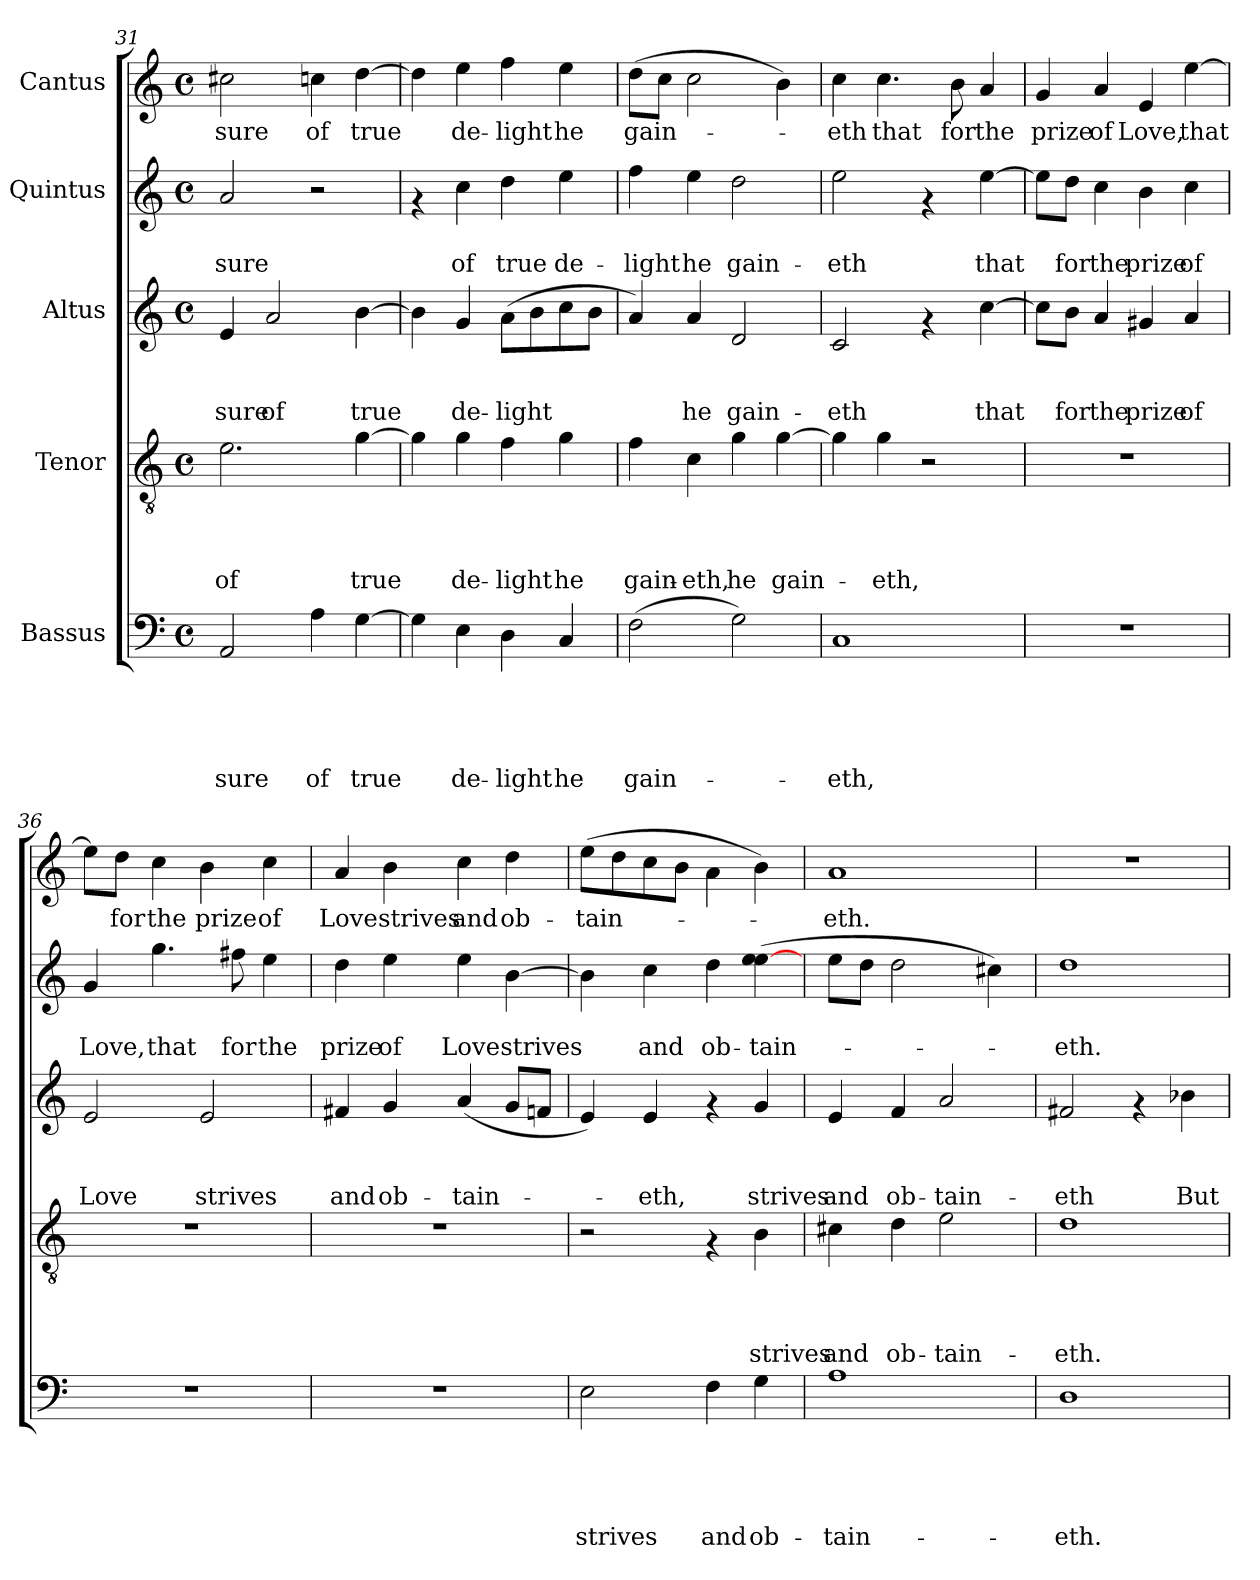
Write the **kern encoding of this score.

**kern	**text	**text	**text	**text	**text	**kern	**text	**text	**text	**text	**kern	**text	**text	**text	**kern	**text	**text	**kern	**text
*part5	*part5	*part5	*part5	*part5	*part5	*part4	*part4	*part4	*part4	*part4	*part3	*part3	*part3	*part3	*part2	*part2	*part2	*part1	*part1
*staff5	*staff5	*staff5	*staff5	*staff5	*staff5	*staff4	*staff4	*staff4	*staff4	*staff4	*staff3	*staff3	*staff3	*staff3	*staff2	*staff2	*staff2	*staff1	*staff1
*I"Bassus	*	*	*	*	*	*I"Tenor	*	*	*	*	*I"Altus	*	*	*	*I"Quintus	*	*	*I"Cantus	*
*clefF4	*	*	*	*	*	*clefGv2	*	*	*	*	*clefG2	*	*	*	*clefG2	*	*	*clefG2	*
*k[]	*	*	*	*	*	*k[]	*	*	*	*	*k[]	*	*	*	*k[]	*	*	*k[]	*
*C:	*	*	*	*	*	*C:	*	*	*	*	*C:	*	*	*	*C:	*	*	*C:	*
*M4/4	*	*	*	*	*	*M4/4	*	*	*	*	*M4/4	*	*	*	*M4/4	*	*	*M4/4	*
*met(c)	*	*	*	*	*	*met(c)	*	*	*	*	*met(c)	*	*	*	*met(c)	*	*	*met(c)	*
=31	=31	=31	=31	=31	=31	=31	=31	=31	=31	=31	=31	=31	=31	=31	=31	=31	=31	=31	=31
!	!	!	!	!	!LO:LY:b	!	!	!	!	!LO:LY:b	!	!	!	!LO:LY:b	!	!	!LO:LY:b	!	!LO:LY:b
2AA/	.	.	.	.	-sure	2.e\	.	.	.	of	4e/	.	.	-sure	2a/	.	-sure	2cc#X\	-sure
!	!	!	!	!	!	!	!	!	!	!	!	!	!	!LO:LY:b	!	!	!	!	!
.	.	.	.	.	.	.	.	.	.	.	2a/	.	.	of	.	.	.	.	.
!	!	!	!	!	!LO:LY:b	!	!	!	!	!	!	!	!	!	!	!	!	!	!LO:LY:b
4A\	.	.	.	.	of	.	.	.	.	.	.	.	.	.	2r	.	.	4ccn\	of
!	!	!	!	!	!LO:LY:b	!	!	!	!	!LO:LY:b	!	!	!	!LO:LY:b	!	!	!	!	!LO:LY:b
[>4G\	.	.	.	.	true	[>4g\	.	.	.	true	[>4b\	.	.	true	.	.	.	[>4dd\	true
!!LO:PB:g=z
=32	=32	=32	=32	=32	=32	=32	=32	=32	=32	=32	=32	=32	=32	=32	=32	=32	=32	=32	=32
4G\]	.	.	.	.	.	4g\]	.	.	.	.	4b\]	.	.	.	4rf	.	.	4dd\]	.
!	!	!	!	!	!LO:LY:b	!	!	!	!	!LO:LY:b	!	!	!	!LO:LY:b	!	!	!LO:LY:b	!	!LO:LY:b
4E\	.	.	.	.	de-	4g\	.	.	.	de-	4g/	.	.	de-	4cc\	.	of	4ee\	de-
!	!	!	!	!	!LO:LY:b	!	!	!	!	!LO:LY:b	!	!	!	!LO:LY:b	!	!	!LO:LY:b	!	!LO:LY:b
4D\	.	.	.	.	-light	4f\	.	.	.	-light	(>8a\L	.	.	-light	4dd\	.	true	4ff\	-light
.	.	.	.	.	.	.	.	.	.	.	8b\	.	.	.	.	.	.	.	.
!	!	!	!	!	!LO:LY:b	!	!	!	!	!LO:LY:b	!	!	!	!	!	!	!LO:LY:b	!	!LO:LY:b
4C/	.	.	.	.	he	4g\	.	.	.	he	8cc\	.	.	.	4ee\	.	de-	4ee\	he
.	.	.	.	.	.	.	.	.	.	.	8b\J	.	.	.	.	.	.	.	.
=33	=33	=33	=33	=33	=33	=33	=33	=33	=33	=33	=33	=33	=33	=33	=33	=33	=33	=33	=33
!	!	!	!	!	!LO:LY:b	!	!	!	!	!LO:LY:b	!	!	!	!	!	!	!LO:LY:b	!	!LO:LY:b
(>2F\	.	.	.	.	gain-	4f\	.	.	.	gain-	4a/)	.	.	.	4ff\	.	-light	(>8dd\L	gain-
.	.	.	.	.	.	.	.	.	.	.	.	.	.	.	.	.	.	8cc\J	.
!	!	!	!	!	!	!	!	!	!	!LO:LY:b	!	!	!	!LO:LY:b	!	!	!LO:LY:b	!	!
.	.	.	.	.	.	4c\	.	.	.	-eth,	4a/	.	.	he	4ee\	.	he	2cc\	.
!	!	!	!	!	!	!	!	!	!	!LO:LY:b	!	!	!	!LO:LY:b	!	!	!LO:LY:b	!	!
2G\)	.	.	.	.	.	4g\	.	.	.	he	2d/	.	.	gain-	2dd\	.	gain-	.	.
!	!	!	!	!	!	!	!	!	!	!LO:LY:b	!	!	!	!	!	!	!	!	!
.	.	.	.	.	.	[>4g\	.	.	.	gain-	.	.	.	.	.	.	.	4b\)	.
=34	=34	=34	=34	=34	=34	=34	=34	=34	=34	=34	=34	=34	=34	=34	=34	=34	=34	=34	=34
!	!	!	!	!	!LO:LY:b	!	!	!	!	!	!	!	!	!LO:LY:b	!	!	!LO:LY:b	!	!LO:LY:b
1C	.	.	.	.	-eth,	4g\]	.	.	.	.	2c/	.	.	-eth	2ee\	.	-eth	4cc\	-eth
!	!	!	!	!	!	!	!	!	!	!LO:LY:b	!	!	!	!	!	!	!	!	!LO:LY:b
.	.	.	.	.	.	4g\	.	.	.	-eth,	.	.	.	.	.	.	.	4.cc\	that
.	.	.	.	.	.	2r	.	.	.	.	4rf	.	.	.	4rf	.	.	.	.
!	!	!	!	!	!	!	!	!	!	!	!	!	!	!	!	!	!	!	!LO:LY:b
.	.	.	.	.	.	.	.	.	.	.	.	.	.	.	.	.	.	8b\	for
!	!	!	!	!	!	!	!	!	!	!	!	!	!	!LO:LY:b	!	!	!LO:LY:b	!	!LO:LY:b
.	.	.	.	.	.	.	.	.	.	.	[>4cc\	.	.	that	[>4ee\	.	that	4a/	the
=35	=35	=35	=35	=35	=35	=35	=35	=35	=35	=35	=35	=35	=35	=35	=35	=35	=35	=35	=35
!	!	!	!	!	!	!	!	!	!	!	!	!	!	!	!	!	!	!	!LO:LY:b
1r	.	.	.	.	.	1r	.	.	.	.	8cc\L]	.	.	.	8ee\L]	.	.	4g/	prize
!	!	!	!	!	!	!	!	!	!	!	!	!	!	!LO:LY:b	!	!	!LO:LY:b	!	!
.	.	.	.	.	.	.	.	.	.	.	8b\J	.	.	for	8dd\J	.	for	.	.
!	!	!	!	!	!	!	!	!	!	!	!	!	!	!LO:LY:b	!	!	!LO:LY:b	!	!LO:LY:b
.	.	.	.	.	.	.	.	.	.	.	4a/	.	.	the	4cc\	.	the	4a/	of
!	!	!	!	!	!	!	!	!	!	!	!	!	!	!LO:LY:b	!	!	!LO:LY:b	!	!LO:LY:b
.	.	.	.	.	.	.	.	.	.	.	4g#X/	.	.	prize	4b\	.	prize	4e/	Love,
!	!	!	!	!	!	!	!	!	!	!	!	!	!	!LO:LY:b	!	!	!LO:LY:b	!	!LO:LY:b
.	.	.	.	.	.	.	.	.	.	.	4a/	.	.	of	4cc\	.	of	[>4ee\	that
=36	=36	=36	=36	=36	=36	=36	=36	=36	=36	=36	=36	=36	=36	=36	=36	=36	=36	=36	=36
!	!	!	!	!	!	!	!	!	!	!	!	!	!	!LO:LY:b	!	!	!LO:LY:b	!	!
1r	.	.	.	.	.	1r	.	.	.	.	2e/	.	.	Love	4g/	.	Love,	8ee\L]	.
!	!	!	!	!	!	!	!	!	!	!	!	!	!	!	!	!	!	!	!LO:LY:b
.	.	.	.	.	.	.	.	.	.	.	.	.	.	.	.	.	.	8dd\J	for
!	!	!	!	!	!	!	!	!	!	!	!	!	!	!	!	!	!LO:LY:b	!	!LO:LY:b
.	.	.	.	.	.	.	.	.	.	.	.	.	.	.	4.gg\	.	that	4cc\	the
!	!	!	!	!	!	!	!	!	!	!	!	!	!	!LO:LY:b	!	!	!	!	!LO:LY:b
.	.	.	.	.	.	.	.	.	.	.	2e/	.	.	strives	.	.	.	4b\	prize
!	!	!	!	!	!	!	!	!	!	!	!	!	!	!	!	!	!LO:LY:b	!	!
.	.	.	.	.	.	.	.	.	.	.	.	.	.	.	8ff#X\	.	for	.	.
!	!	!	!	!	!	!	!	!	!	!	!	!	!	!	!	!	!LO:LY:b	!	!LO:LY:b
.	.	.	.	.	.	.	.	.	.	.	.	.	.	.	4ee\	.	the	4cc\	of
!!LO:LB:g=z
=37	=37	=37	=37	=37	=37	=37	=37	=37	=37	=37	=37	=37	=37	=37	=37	=37	=37	=37	=37
!	!	!	!	!	!	!	!	!	!	!	!	!	!	!LO:LY:b	!	!	!LO:LY:b	!	!LO:LY:b
1r	.	.	.	.	.	1r	.	.	.	.	4f#X/	.	.	and	4dd\	.	prize	4a/	Love
!	!	!	!	!	!	!	!	!	!	!	!	!	!	!LO:LY:b	!	!	!LO:LY:b	!	!LO:LY:b
.	.	.	.	.	.	.	.	.	.	.	4g/	.	.	ob-	4ee\	.	of	4b\	strives
!	!	!	!	!	!	!	!	!	!	!	!	!	!	!LO:LY:b	!	!	!LO:LY:b	!	!LO:LY:b
.	.	.	.	.	.	.	.	.	.	.	(<4a/	.	.	-tain-	4ee\	.	Love	4cc\	and
!	!	!	!	!	!	!	!	!	!	!	!	!	!	!	!	!	!LO:LY:b	!	!LO:LY:b
.	.	.	.	.	.	.	.	.	.	.	8g/L	.	.	.	[>4b\	.	strives	4dd\	ob-
.	.	.	.	.	.	.	.	.	.	.	8fn/J	.	.	.	.	.	.	.	.
=38	=38	=38	=38	=38	=38	=38	=38	=38	=38	=38	=38	=38	=38	=38	=38	=38	=38	=38	=38
!	!	!	!	!	!LO:LY:b	!	!	!	!	!	!	!	!	!	!	!	!	!	!LO:LY:b
2E\	.	.	.	.	strives	2r	.	.	.	.	4e/)	.	.	.	4b\]	.	.	(>8ee\L	-tain-
.	.	.	.	.	.	.	.	.	.	.	.	.	.	.	.	.	.	8dd\	.
!	!	!	!	!	!	!	!	!	!	!	!	!	!	!LO:LY:b	!	!	!LO:LY:b	!	!
.	.	.	.	.	.	.	.	.	.	.	4e/	.	.	-eth,	4cc\	.	and	8cc\	.
.	.	.	.	.	.	.	.	.	.	.	.	.	.	.	.	.	.	8b\J	.
!	!	!	!	!	!LO:LY:b	!	!	!	!	!	!	!	!	!	!	!	!LO:LY:b	!	!
4F\	.	.	.	.	and	4rF	.	.	.	.	4rf	.	.	.	4dd\	.	ob-	4a\	.
!	!	!	!	!	!LO:LY:b	!	!	!	!	!LO:LY:b	!	!	!	!LO:LY:b	!	!	!LO:LY:b	!	!
4G\	.	.	.	.	ob-	4B\	.	.	.	strives	4g/	.	.	strives	(>4ee\ [>4ee\	.	-tain-	4b\)	.
=39	=39	=39	=39	=39	=39	=39	=39	=39	=39	=39	=39	=39	=39	=39	=39	=39	=39	=39	=39
!	!	!	!	!	!LO:LY:b	!	!	!	!	!LO:LY:b	!	!	!	!LO:LY:b	!	!	!	!	!LO:LY:b
1A	.	.	.	.	-tain-	4c#X\	.	.	.	and	4e/	.	.	and	8ee\L	.	.	1a	-eth.
.	.	.	.	.	.	.	.	.	.	.	.	.	.	.	8dd\J	.	.	.	.
!	!	!	!	!	!	!	!	!	!	!LO:LY:b	!	!	!	!LO:LY:b	!	!	!	!	!
.	.	.	.	.	.	4d\	.	.	.	ob-	4f/	.	.	ob-	2dd\	.	.	.	.
!	!	!	!	!	!	!	!	!	!	!LO:LY:b	!	!	!	!LO:LY:b	!	!	!	!	!
.	.	.	.	.	.	2e\	.	.	.	-tain-	2a/	.	.	-tain-	.	.	.	.	.
.	.	.	.	.	.	.	.	.	.	.	.	.	.	.	4cc#X\)	.	.	.	.
=40	=40	=40	=40	=40	=40	=40	=40	=40	=40	=40	=40	=40	=40	=40	=40	=40	=40	=40	=40
!	!	!	!	!	!LO:LY:b	!	!	!	!	!LO:LY:b	!	!	!	!LO:LY:b	!	!	!LO:LY:b	!	!
1D	.	.	.	.	-eth.	1d	.	.	.	-eth.	2f#X/	.	.	-eth	1dd	.	-eth.	1r	.
.	.	.	.	.	.	.	.	.	.	.	4rf	.	.	.	.	.	.	.	.
!	!	!	!	!	!	!	!	!	!	!	!	!	!	!LO:LY:b	!	!	!	!	!
.	.	.	.	.	.	.	.	.	.	.	4b-X\	.	.	But	.	.	.	.	.
=	=	=	=	=	=	=	=	=	=	=	=	=	=	=	=	=	=	=	=
*-	*-	*-	*-	*-	*-	*-	*-	*-	*-	*-	*-	*-	*-	*-	*-	*-	*-	*-	*-
